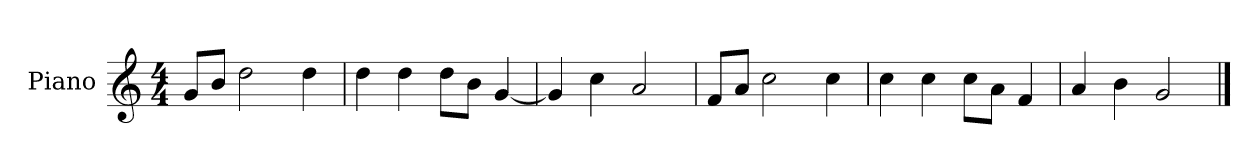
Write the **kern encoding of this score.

**kern
*part1
*staff1
*I"Piano
*I'P-no
*clefG2
*k[]
*M4/4
*MM90
=1
8g/L
8b/J
2dd\
4dd\
=2
4dd\
4dd\
8dd\L
8b\J
[4g/
=3
4g/]
4cc\
2a/
=4
8f/L
8a/J
2cc\
4cc\
=5
4cc\
4cc\
8cc\L
8a\J
4f/
=6
4a/
4b\
2g/
==
*-
